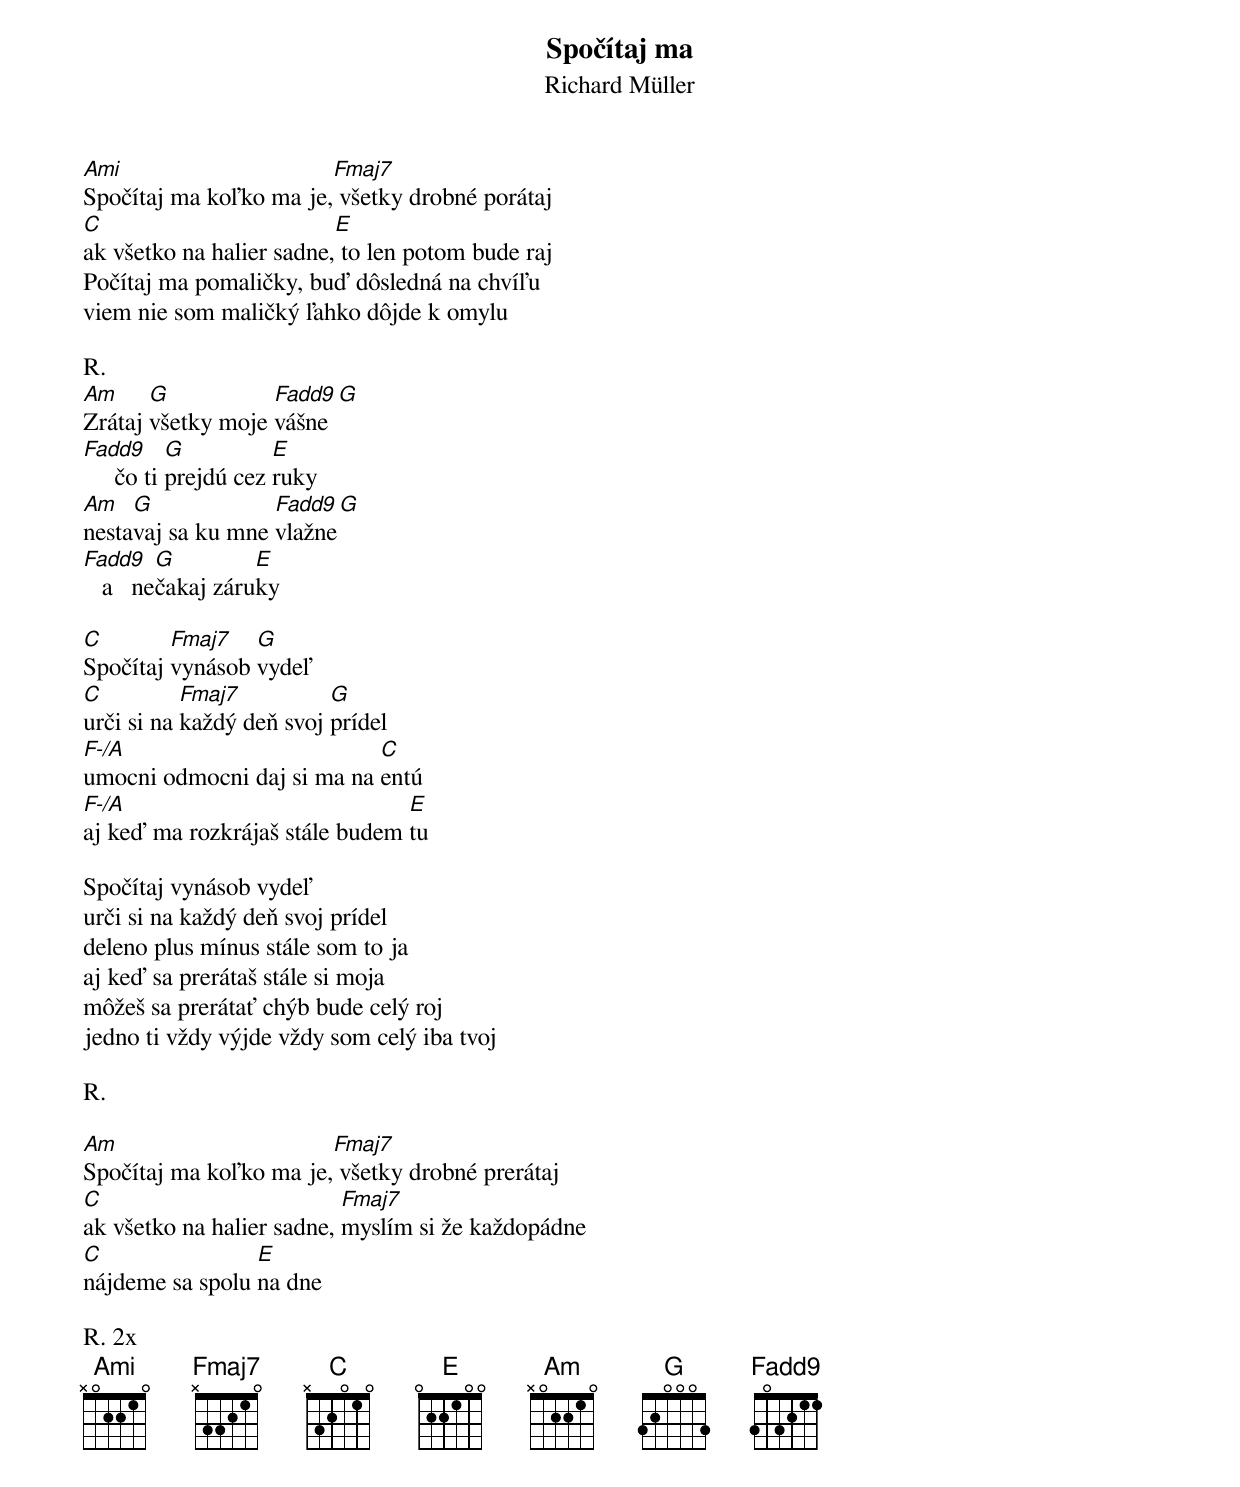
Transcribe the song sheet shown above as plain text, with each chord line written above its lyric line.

Spočítaj ma
Richard Müller

Ami                     Fmaj7
Spočítaj ma koľko ma je, všetky drobné porátaj
C                         E
ak všetko na halier sadne, to len potom bude raj
Počítaj ma pomaličky, buď dôsledná na chvíľu
viem nie som maličký ľahko dôjde k omylu

R.
Am     G           Fadd9  G
Zrátaj všetky moje vášne
Fadd9      G          E
     čo ti prejdú cez ruky
Am   G             Fadd9  G
nestavaj sa ku mne vlažne
Fadd9    G         E
   a   nečakaj záruky

C        Fmaj7   G
Spočítaj vynásob vydeľ
C          Fmaj7          G
urči si na každý deň svoj prídel
F-/A                        C
umocni odmocni daj si ma na entú
F-/A                            E
aj keď ma rozkrájaš stále budem tu

Spočítaj vynásob vydeľ
urči si na každý deň svoj prídel
deleno plus mínus stále som to ja
aj keď sa prerátaš stále si moja
môžeš sa prerátať chýb bude celý roj
jedno ti vždy výjde vždy som celý iba tvoj

R.

Am                      Fmaj7
Spočítaj ma koľko ma je, všetky drobné prerátaj
C                          Fmaj7
ak všetko na halier sadne, myslím si že každopádne
C                E
nájdeme sa spolu na dne

R. 2x
